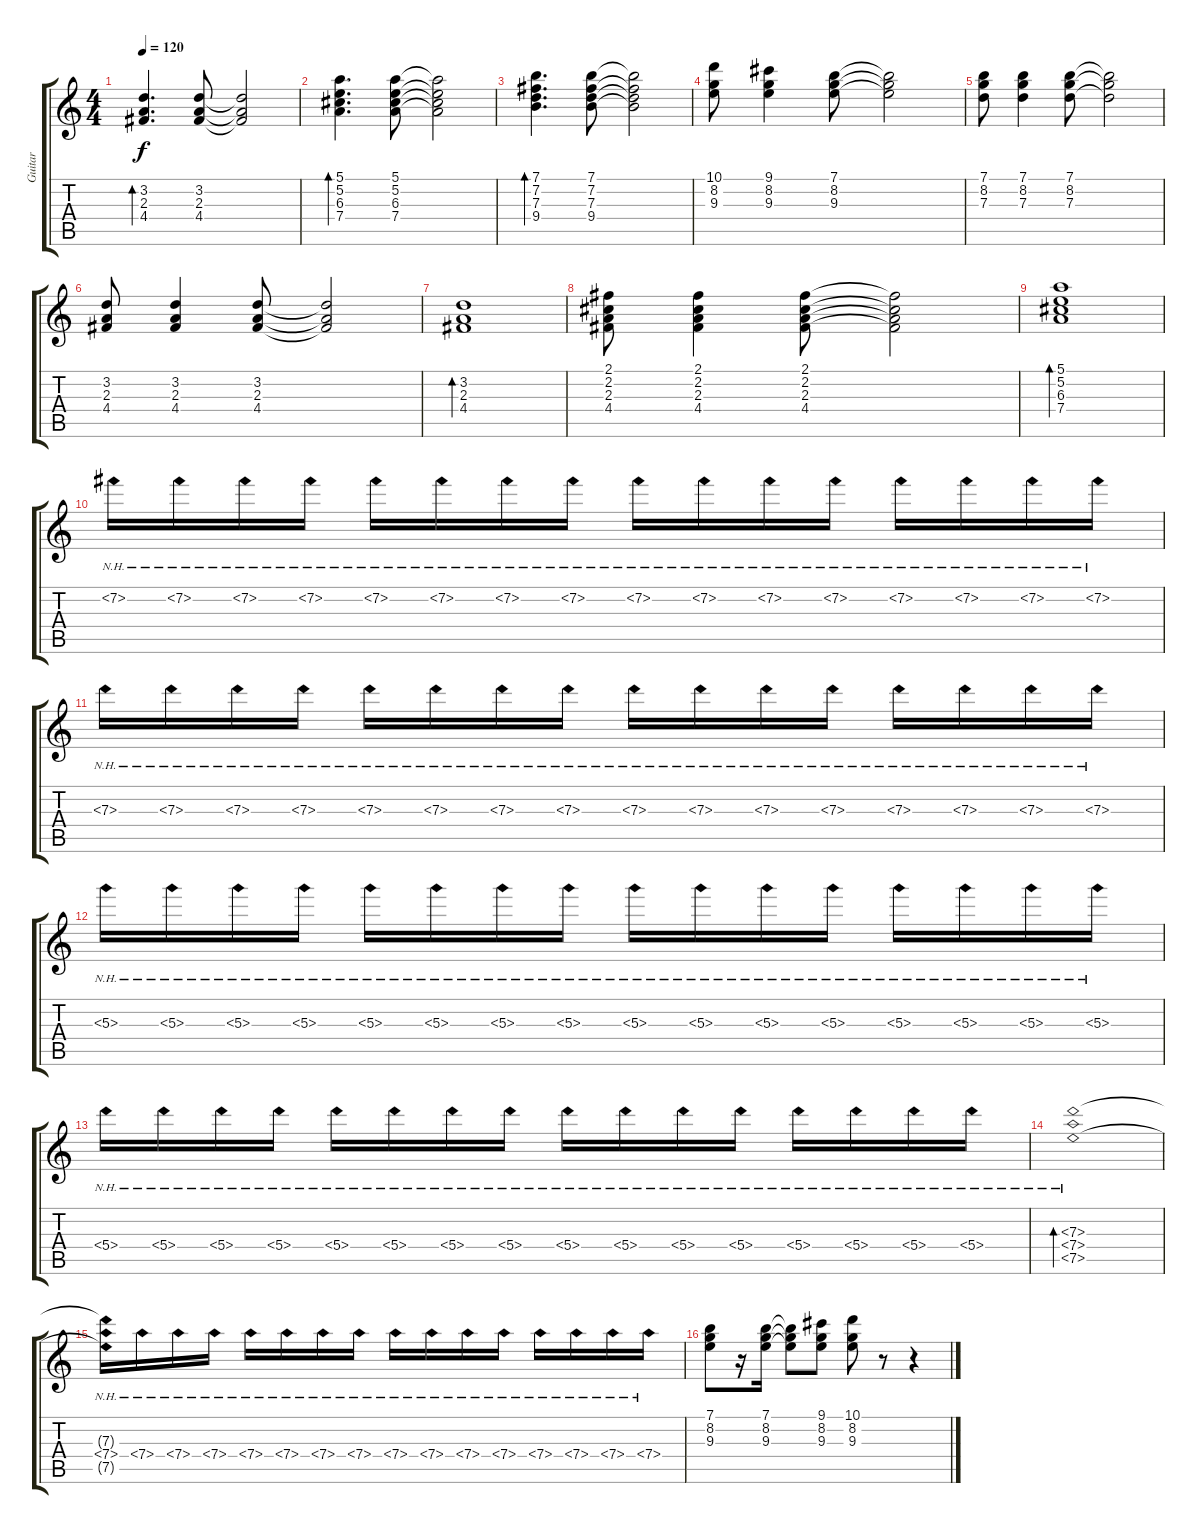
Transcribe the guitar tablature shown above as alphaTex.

\track ("Guitar" "Guitar") {instrument electricguitarmuted}
\staff {score tabs}
\tuning (E4 B3 G3 D3 A2 E2) {hide}
\ts (4 4)
\tempo 120
\clef g2
\ks c
(3.2 2.3 4.4).4{d bd 120 dy f} (3.2 2.3 4.4).8 (3.2{t} 2.3{t} 4.4{t}).2 |
(5.1 5.2 6.3 7.4).4{d bd 120} (5.1 5.2 6.3 7.4).8 (5.1{t} 5.2{t} 6.3{t} 7.4{t}).2 |
(7.1 7.2 7.3 9.4).4{d bd 120} (7.1 7.2 7.3 9.4).8 (7.1{t} 7.2{t} 7.3{t} 9.4{t}).2 |
(10.1 8.2 9.3).8 (9.1 8.2 9.3).4 (7.1 8.2 9.3).8 (7.1{t} 8.2{t} 9.3{t}).2 |
(7.1 8.2 7.3).8 (7.1 8.2 7.3).4 (7.1 8.2 7.3).8 (7.1{t} 8.2{t} 7.3{t}).2 |
(3.2 2.3 4.4).8 (3.2 2.3 4.4).4 (3.2 2.3 4.4).8 (3.2{t} 2.3{t} 4.4{t}).2 |
(3.2 2.3 4.4).1{bd 120} |
(2.1 2.2 2.3 4.4).8 (2.1 2.2 2.3 4.4).4 (2.1 2.2 2.3 4.4).8 (2.1{t} 2.2{t} 2.3{t} 4.4{t}).2 |
(5.1 5.2 6.3 7.4).1{bd 120} |
7.2{nh}.16 7.2{nh}.16 7.2{nh}.16 7.2{nh}.16 7.2{nh}.16 7.2{nh}.16 7.2{nh}.16 7.2{nh}.16 7.2{nh}.16 7.2{nh}.16 7.2{nh}.16 7.2{nh}.16 7.2{nh}.16 7.2{nh}.16 7.2{nh}.16 7.2{nh}.16 |
7.3{nh}.16 7.3{nh}.16 7.3{nh}.16 7.3{nh}.16 7.3{nh}.16 7.3{nh}.16 7.3{nh}.16 7.3{nh}.16 7.3{nh}.16 7.3{nh}.16 7.3{nh}.16 7.3{nh}.16 7.3{nh}.16 7.3{nh}.16 7.3{nh}.16 7.3{nh}.16 |
5.3{nh}.16 5.3{nh}.16 5.3{nh}.16 5.3{nh}.16 5.3{nh}.16 5.3{nh}.16 5.3{nh}.16 5.3{nh}.16 5.3{nh}.16 5.3{nh}.16 5.3{nh}.16 5.3{nh}.16 5.3{nh}.16 5.3{nh}.16 5.3{nh}.16 5.3{nh}.16 |
5.4{nh}.16 5.4{nh}.16 5.4{nh}.16 5.4{nh}.16 5.4{nh}.16 5.4{nh}.16 5.4{nh}.16 5.4{nh}.16 5.4{nh}.16 5.4{nh}.16 5.4{nh}.16 5.4{nh}.16 5.4{nh}.16 5.4{nh}.16 5.4{nh}.16 5.4{nh}.16 |
(7.3{nh} 7.4{nh} 7.5{nh}).1{bd 240} |
(7.3{nh t} 7.4{nh} 7.5{nh t}).16 7.4{nh}.16 7.4{nh}.16 7.4{nh}.16 7.4{nh}.16 7.4{nh}.16 7.4{nh}.16 7.4{nh}.16 7.4{nh}.16 7.4{nh}.16 7.4{nh}.16 7.4{nh}.16 7.4{nh}.16 7.4{nh}.16 7.4{nh}.16 7.4{nh}.16 |
(7.1 8.2 9.3).8 r.16 (7.1 8.2 9.3).16 (7.1{t} 8.2{t} 9.3{t}).8 (9.1 8.2 9.3).8 (10.1 8.2 9.3).8 r.8 r.4
